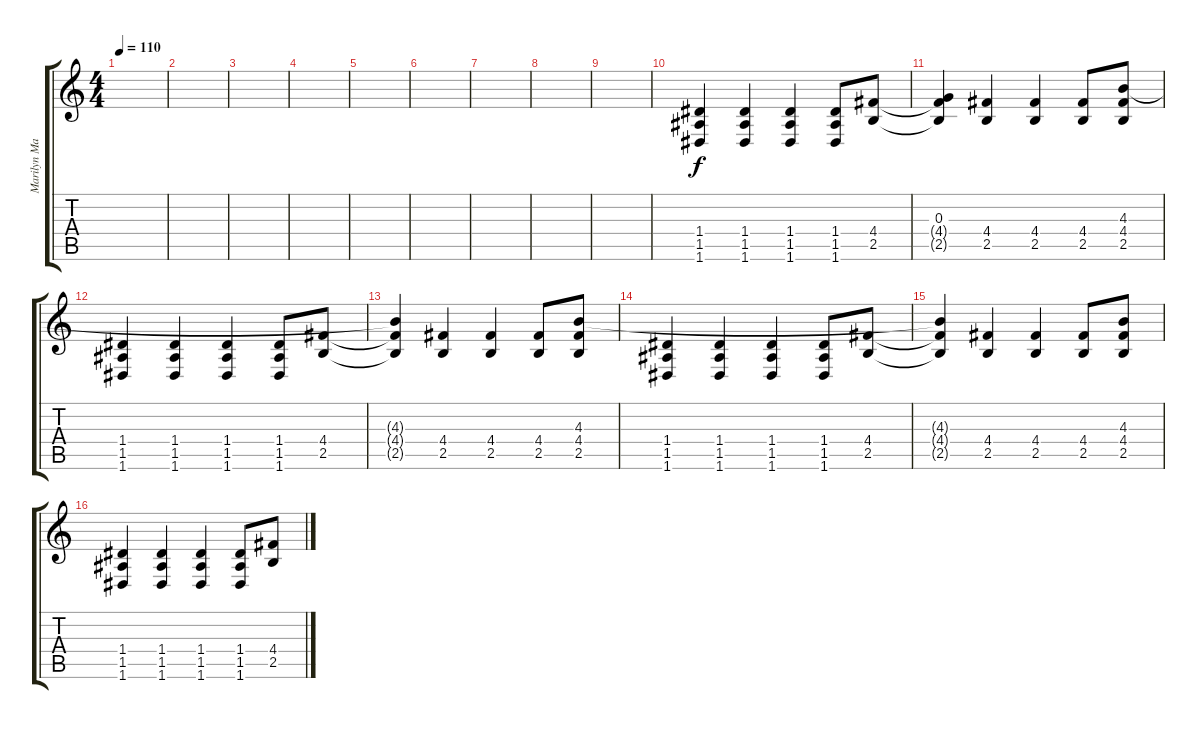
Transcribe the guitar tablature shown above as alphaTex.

\track ("Marilyn Manson" "Marilyn Ma") {instrument acousticguitarsteel}
\staff {score tabs}
\tuning (E4 B3 G3 D3 A2 D2) {hide}
\ts (4 4)
\tempo 110
\clef g2
\ks c
|
|
|
|
|
|
|
|
|
(1.4 1.5 1.6).4 (1.4 1.5 1.6).4 (1.4 1.5 1.6).4 (1.4 1.5 1.6).8 (4.4 2.5).8 |
(0.3 4.4{t} 2.5{t}).4 (4.4 2.5).4 (4.4 2.5).4 (4.4 2.5).8 (4.3 4.4 2.5).8 |
(1.4 1.5 1.6).4 (1.4 1.5 1.6).4 (1.4 1.5 1.6).4 (1.4 1.5 1.6).8 (4.4 2.5).8 |
(4.3{t} 4.4{t} 2.5{t}).4 (4.4 2.5).4 (4.4 2.5).4 (4.4 2.5).8 (4.3 4.4 2.5).8 |
(1.4 1.5 1.6).4 (1.4 1.5 1.6).4 (1.4 1.5 1.6).4 (1.4 1.5 1.6).8 (4.4 2.5).8 |
(4.3{t} 4.4{t} 2.5{t}).4 (4.4 2.5).4 (4.4 2.5).4 (4.4 2.5).8 (4.3 4.4 2.5).8 |
(1.4 1.5 1.6).4 (1.4 1.5 1.6).4 (1.4 1.5 1.6).4 (1.4 1.5 1.6).8 (4.4 2.5).8
